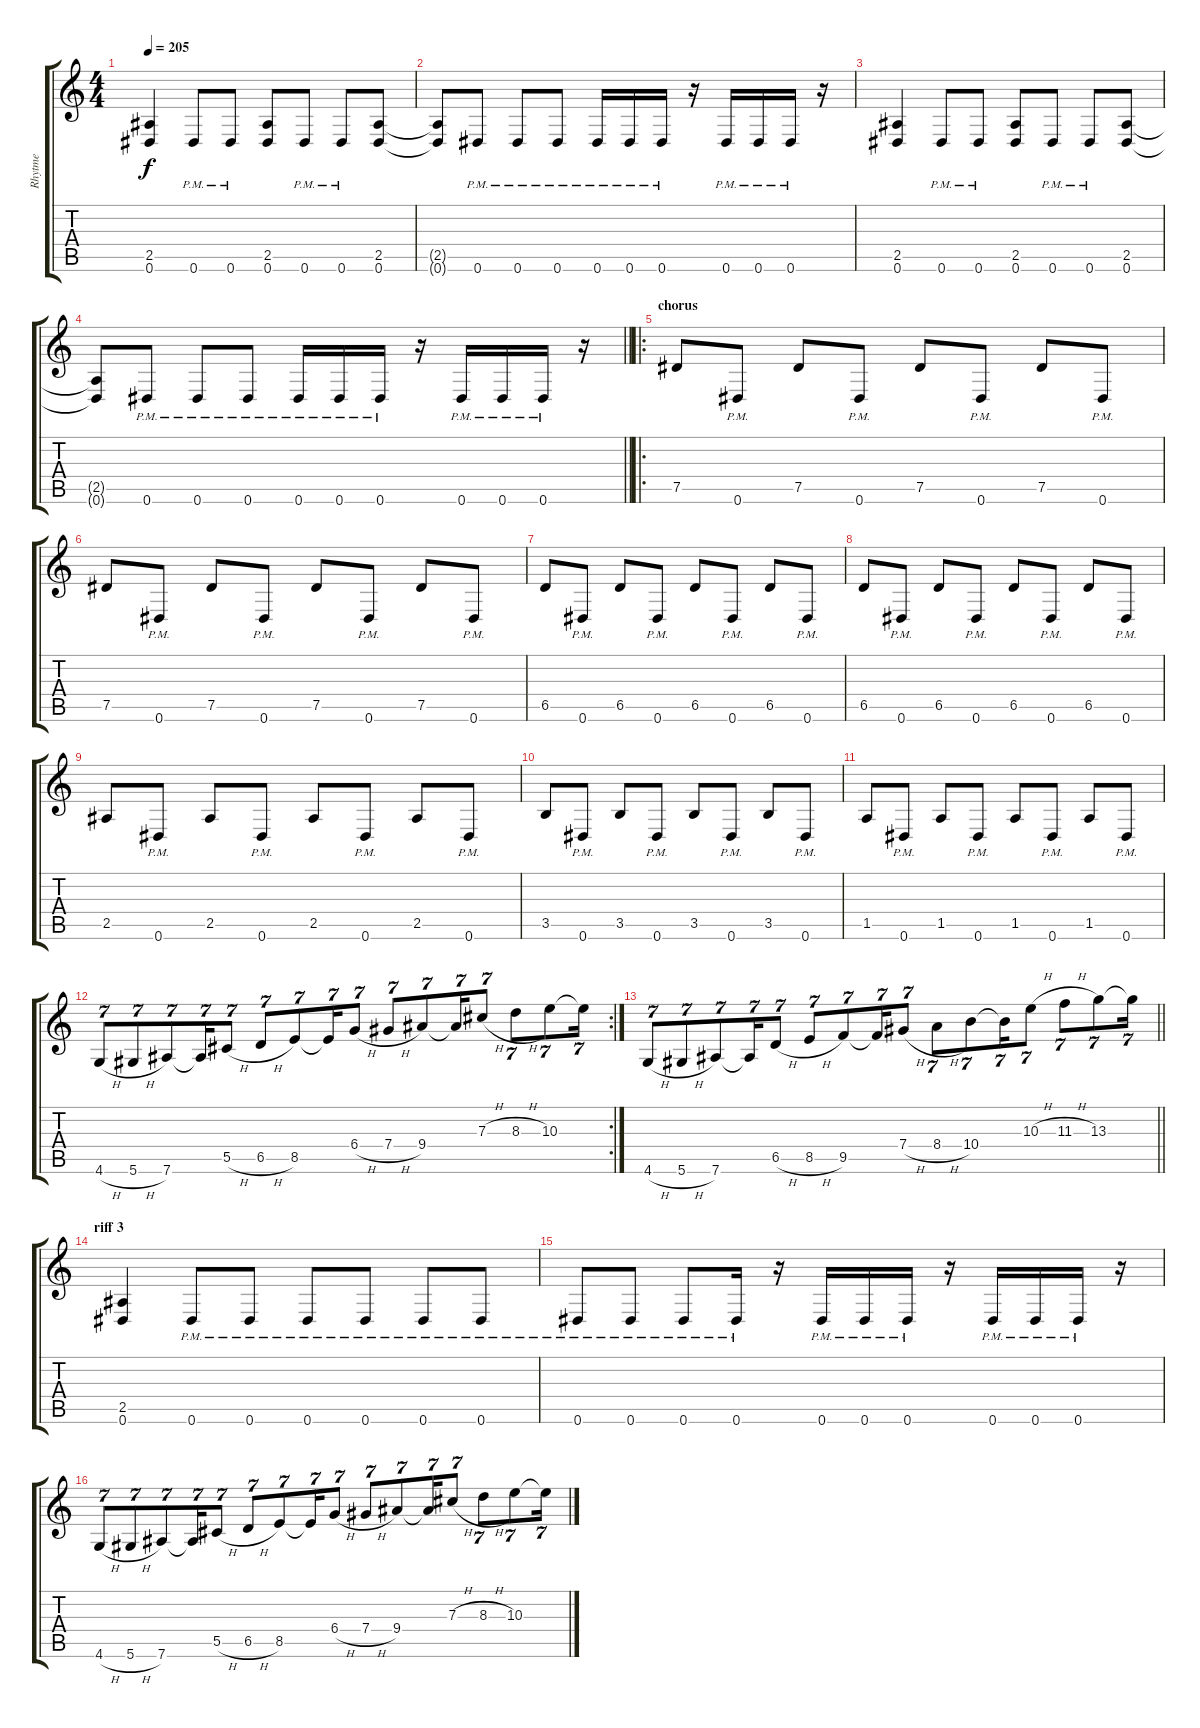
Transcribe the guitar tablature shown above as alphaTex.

\track ("Rhytme" "Rhytme") {instrument distortionguitar}
\staff {score tabs}
\tuning (Eb4 Bb3 Gb3 Db3 Ab2 Eb2) {hide}
\ts (4 4)
\tempo 205
\clef g2
\ks c
(2.5 0.6).4{dy f} 0.6{pm}.8 0.6{pm}.8 (2.5 0.6).8 0.6{pm}.8 0.6{pm}.8 (2.5 0.6).8 |
(2.5{t} 0.6{t}).8 0.6{pm}.8 0.6{pm}.8 0.6{pm}.8 0.6{pm}.16 0.6{pm}.16 0.6{pm}.16 r.16 0.6{pm}.16 0.6{pm}.16 0.6{pm}.16 r.16 |
(2.5 0.6).4 0.6{pm}.8 0.6{pm}.8 (2.5 0.6).8 0.6{pm}.8 0.6{pm}.8 (2.5 0.6).8 |
\barLineRight lightlight
(2.5{t} 0.6{t}).8 0.6{pm}.8 0.6{pm}.8 0.6{pm}.8 0.6{pm}.16 0.6{pm}.16 0.6{pm}.16 r.16 0.6{pm}.16 0.6{pm}.16 0.6{pm}.16 r.16 |
\ro
\section ("" "chorus")
7.5.8 0.6{pm}.8 7.5.8 0.6{pm}.8 7.5.8 0.6{pm}.8 7.5.8 0.6{pm}.8 |
7.5.8 0.6{pm}.8 7.5.8 0.6{pm}.8 7.5.8 0.6{pm}.8 7.5.8 0.6{pm}.8 |
6.5.8 0.6{pm}.8 6.5.8 0.6{pm}.8 6.5.8 0.6{pm}.8 6.5.8 0.6{pm}.8 |
6.5.8 0.6{pm}.8 6.5.8 0.6{pm}.8 6.5.8 0.6{pm}.8 6.5.8 0.6{pm}.8 |
2.5.8 0.6{pm}.8 2.5.8 0.6{pm}.8 2.5.8 0.6{pm}.8 2.5.8 0.6{pm}.8 |
3.5.8 0.6{pm}.8 3.5.8 0.6{pm}.8 3.5.8 0.6{pm}.8 3.5.8 0.6{pm}.8 |
1.5.8 0.6{pm}.8 1.5.8 0.6{pm}.8 1.5.8 0.6{pm}.8 1.5.8 0.6{pm}.8 |
\rc 2
4.6{h}.8{tu (7 4)} 5.6{h}.8{tu (7 4)} 7.6.8{tu (7 4)} 7.6{t}.16{tu (7 4)} 5.5{h}.8{tu (7 4)} 6.5{h}.8{tu (7 4)} 8.5.8{tu (7 4)} 8.5{t}.16{tu (7 4)} 6.4{h}.8{tu (7 4)} 7.4{h}.8{tu (7 4)} 9.4.8{tu (7 4)} 9.4{t}.16{tu (7 4)} 7.3{h}.8{tu (7 4)} 8.3{h}.8{tu (7 4)} 10.3.8{tu (7 4)} 10.3{t}.16{tu (7 4)} |
\barLineRight lightlight
4.6{h}.8{tu (7 4)} 5.6{h}.8{tu (7 4)} 7.6.8{tu (7 4)} 7.6{t}.16{tu (7 4)} 6.5{h}.8{tu (7 4)} 8.5{h}.8{tu (7 4)} 9.5.8{tu (7 4)} 9.5{t}.16{tu (7 4)} 7.4{h}.8{tu (7 4)} 8.4{h}.8{tu (7 4)} 10.4.8{tu (7 4)} 10.4{t}.16{tu (7 4)} 10.3{h}.8{tu (7 4)} 11.3{h}.8{tu (7 4)} 13.3.8{tu (7 4)} 13.3{t}.16{tu (7 4)} |
\section ("" "riff 3")
(2.5 0.6).4 0.6{pm}.8 0.6{pm}.8 0.6{pm}.8 0.6{pm}.8 0.6{pm}.8 0.6{pm}.8 |
0.6{pm}.8 0.6{pm}.8 0.6{pm}.8 0.6{pm}.16 r.16 0.6{pm}.16 0.6{pm}.16 0.6{pm}.16 r.16 0.6{pm}.16 0.6{pm}.16 0.6{pm}.16 r.16 |
4.6{h}.8{tu (7 4)} 5.6{h}.8{tu (7 4)} 7.6.8{tu (7 4)} 7.6{t}.16{tu (7 4)} 5.5{h}.8{tu (7 4)} 6.5{h}.8{tu (7 4)} 8.5.8{tu (7 4)} 8.5{t}.16{tu (7 4)} 6.4{h}.8{tu (7 4)} 7.4{h}.8{tu (7 4)} 9.4.8{tu (7 4)} 9.4{t}.16{tu (7 4)} 7.3{h}.8{tu (7 4)} 8.3{h}.8{tu (7 4)} 10.3.8{tu (7 4)} 10.3{t}.16{tu (7 4)}
